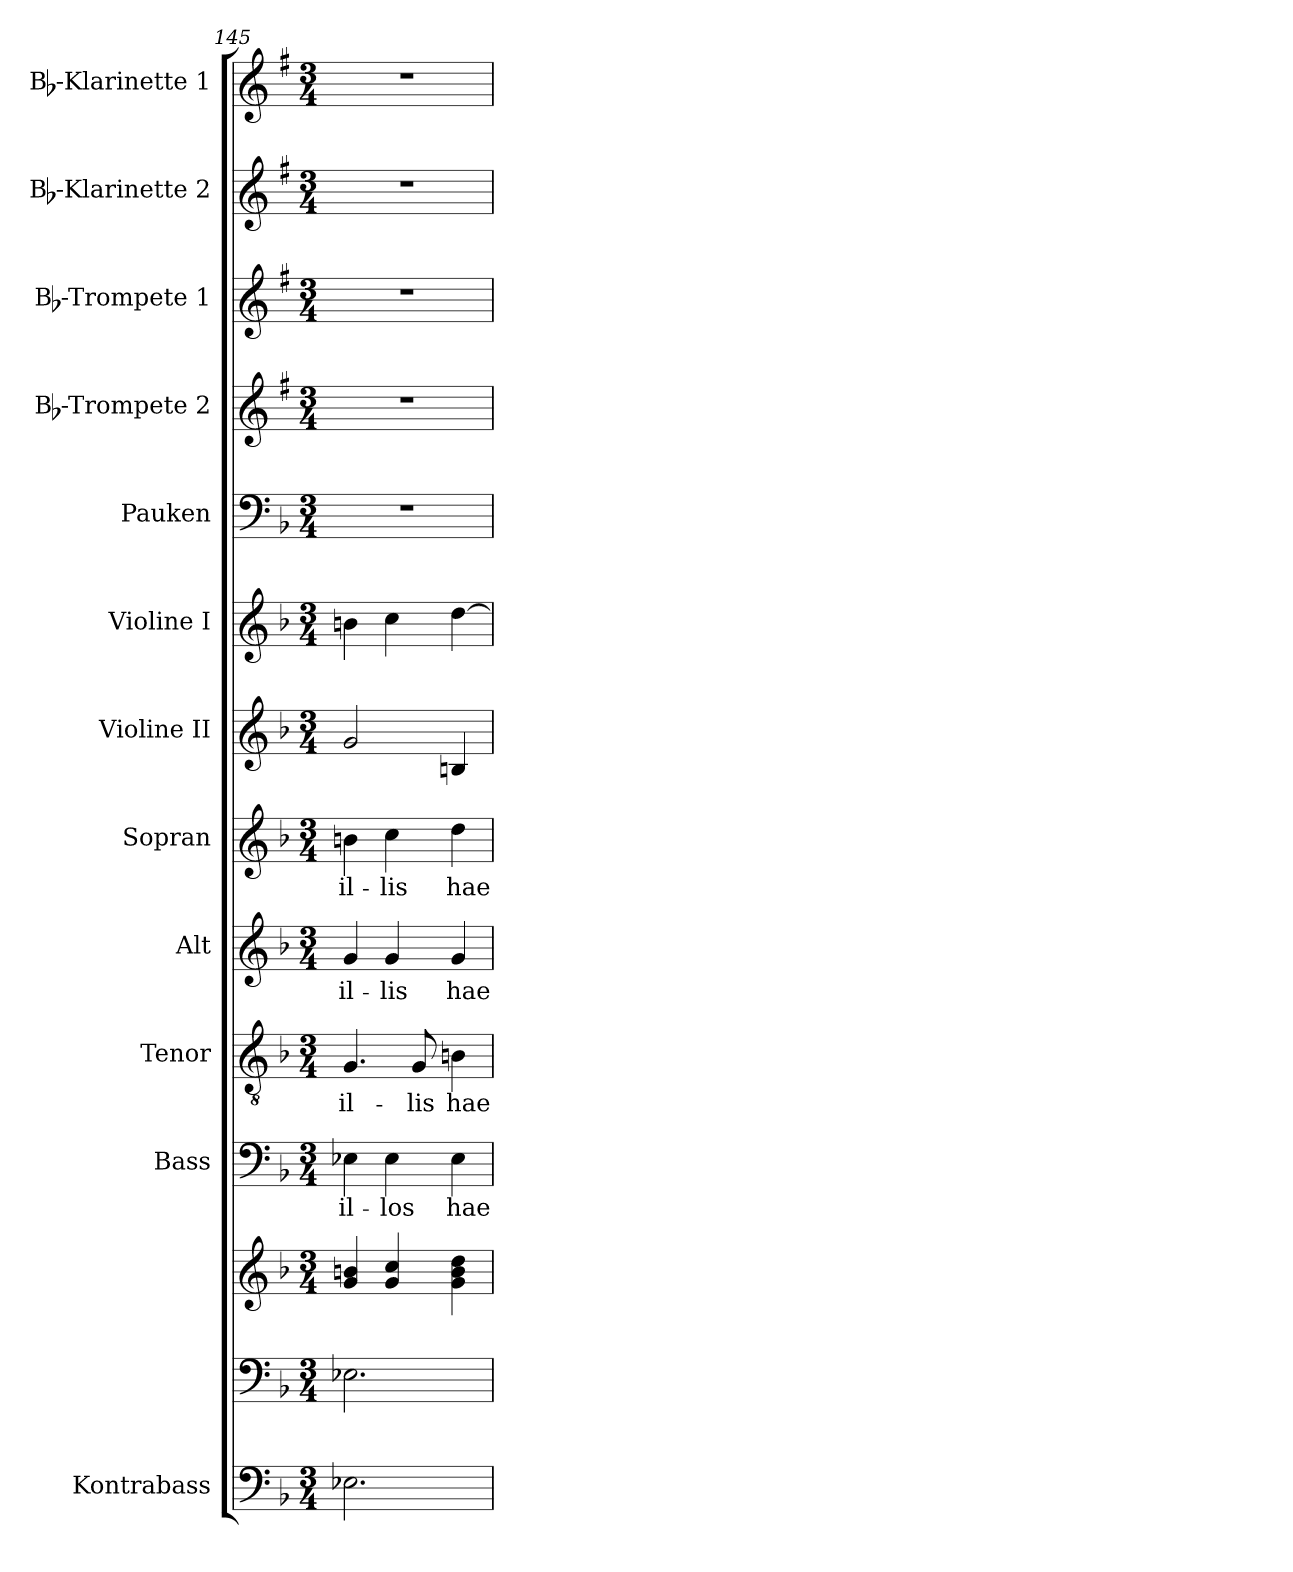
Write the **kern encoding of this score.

**kern	**kern	**kern	**kern	**text	**kern	**text	**kern	**text	**kern	**text	**kern	**kern	**kern	**kern	**kern	**kern	**kern
*part13	*part12	*part12	*part11	*part11	*part10	*part10	*part9	*part9	*part8	*part8	*part7	*part6	*part5	*part4	*part3	*part2	*part1
*staff14	*staff13	*staff12	*staff11	*staff11	*staff10	*staff10	*staff9	*staff9	*staff8	*staff8	*staff7	*staff6	*staff5	*staff4	*staff3	*staff2	*staff1
*I"Kontrabass	*	*	*I"Bass	*	*I"Tenor	*	*I"Alt	*	*I"Sopran	*	*I"Violine II	*I"Violine I	*I"Pauken	*I"Bb-Trompete 2	*I"Bb-Trompete 1	*I"Bb-Klarinette 2	*I"Bb-Klarinette 1
*I'Kb.	*	*	*I'B.	*	*I'T.	*	*I'A.	*	*I'S.	*	*I'Vl. II	*I'Vl. I	*I'Pk.	*I'Bb Trp. 2	*I'Bb Trp. 1	*I'Bb Kl. 2	*I'Bb Kl. 1
*clefF4	*clefF4	*clefG2	*clefF4	*	*clefGv2	*	*clefG2	*	*clefG2	*	*clefG2	*clefG2	*clefF4	*clefG2	*clefG2	*clefG2	*clefG2
*ITrd7c12	*	*	*	*	*	*	*	*	*	*	*	*	*	*ITrd1c2	*ITrd1c2	*ITrd1c2	*ITrd1c2
*k[b-]	*k[b-]	*k[b-]	*k[b-]	*	*k[b-]	*	*k[b-]	*	*k[b-]	*	*k[b-]	*k[b-]	*k[b-]	*k[b-]	*k[b-]	*k[b-]	*k[b-]
*F:	*F:	*F:	*F:	*	*F:	*	*F:	*	*F:	*	*F:	*F:	*F:	*F:	*F:	*F:	*F:
*M3/4	*M3/4	*M3/4	*M3/4	*	*M3/4	*	*M3/4	*	*M3/4	*	*M3/4	*M3/4	*M3/4	*M3/4	*M3/4	*M3/4	*M3/4
=145	=145	=145	=145	=145	=145	=145	=145	=145	=145	=145	=145	=145	=145	=145	=145	=145	=145
!	!	!	!	!LO:LY:b	!	!LO:LY:b	!	!LO:LY:b	!	!LO:LY:b	!	!	!	!	!	!	!
2.EE-X\	2.E-X\	4g/ 4bn/	4E-X\	il-	4.G/	il-	4g/	il-	4bn\	il-	2g/	4bn\	2.r	2.r	2.r	2.r	2.r
!	!	!	!	!LO:LY:b	!	!	!	!LO:LY:b	!	!LO:LY:b	!	!	!	!	!	!	!
.	.	4g/ 4cc/	4E-\	-los	.	.	4g/	-lis	4cc\	-lis	.	4cc\	.	.	.	.	.
!	!	!	!	!	!	!LO:LY:b	!	!	!	!	!	!	!	!	!	!	!
.	.	.	.	.	8G/	-lis	.	.	.	.	.	.	.	.	.	.	.
!	!	!	!	!LO:LY:b	!	!LO:LY:b	!	!LO:LY:b	!	!LO:LY:b	!	!	!	!	!	!	!
.	.	4g\ 4b\ 4dd\	4E-\	hae-	4Bn\	hae-	4g/	hae-	4dd\	hae-	4Bn/	[4dd\	.	.	.	.	.
=	=	=	=	=	=	=	=	=	=	=	=	=	=	=	=	=	=
*-	*-	*-	*-	*-	*-	*-	*-	*-	*-	*-	*-	*-	*-	*-	*-	*-	*-
